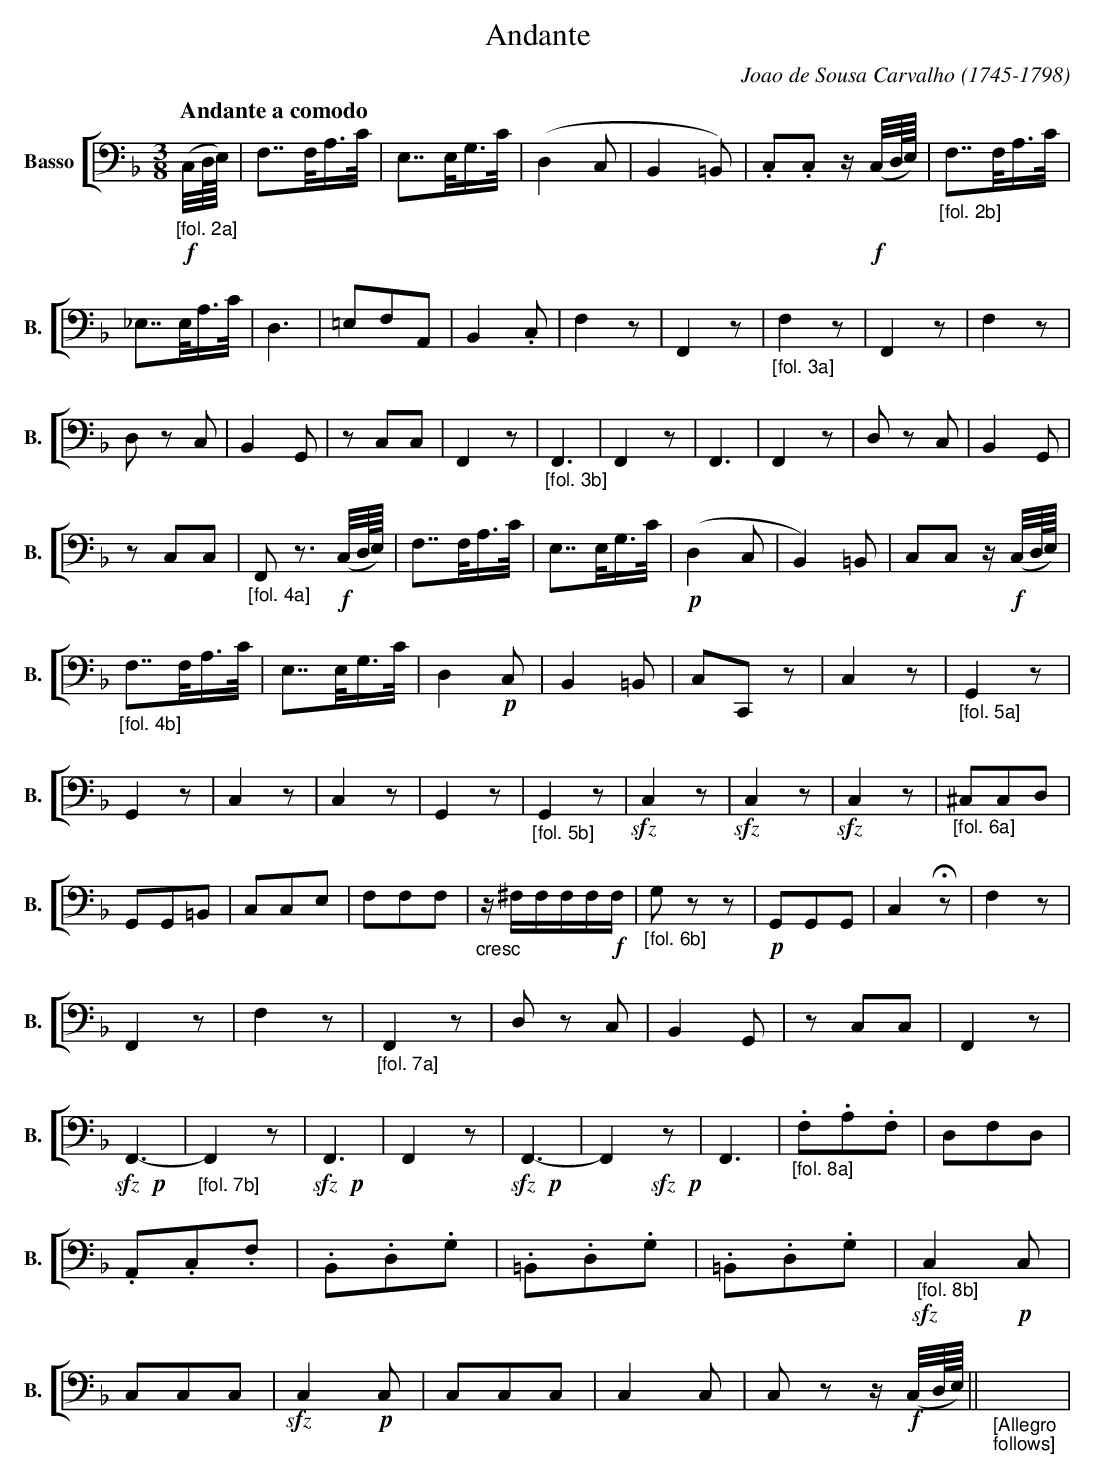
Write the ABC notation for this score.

X:1
T:Andante
C:Joao de Sousa Carvalho (1745-1798)
M:3/8
L:1/8
K:F
V: 9 clef=bass name="Basso" sname="B."
%%staves [ 9 ]
   [Q:"Andante a comodo"] \
"_[fol. 2a]"!f!(C,//D,///E,///) | F,>>F,A,/>C/ |  E,>>E,G,/>C/ | (D,2C,|B,,2=B,,)| .C,.C, z/!f!(C,//D,///E,///) | \
"_[fol. 2b]" F,>>F,A,/>C/ | _E,>>E,A,/>C/ | D,3 | =E,F,A,, | B,,2.C, | F,2z | F,,2z | \
"_[fol. 3a]" F,2z| F,,2z|  F,2z | D, z C,| B,,2G,, |  z C,C,| F,,2z | \
"_[fol. 3b]" F,,3|F,,2z| F,,3| F,,2z| D, z C,| B,,2G,,| zC,C,| \
"_[fol. 4a]" F,,z3/2 !f!(C,//D,///E,///) | F,>>F,A,/>C/ | E,>>E,G,/>C/ | !p!(D,2C, | B,,2)=B,,|C,C, z/!f!(C,//D,///E,///) | \
"_[fol. 4b]" F,>>F,A,/>C/ | E,>>E,G,/>C/ | D,2!p!C,|B,,2=B,,| C,C,,z | C,2z | \
"_[fol. 5a]" G,,2z |G,,2z|C,2z|C,2z|G,,2z| \
"_[fol. 5b]" G,,2z | !sfz! C,2z | !sfz! C,2z | !sfz! C,2z | \
"_[fol. 6a]" ^C,C,D,|G,,G,,=B,,|C,C,E,|F,F,F,| "_cresc" z/^F,/F,/F,/F,/!f!F,/| \
"_[fol. 6b]" G,zz  | !p!G,,G,,G,,| C,2!fermata!z|F,2z|F,,2z|F,2z| \
"_[fol. 7a]" F,,2z | D, z C,| B,,2G,,| zC,C,| F,,2z| !sfz!!p!F,,3- |  \
"_[fol. 7b]" F,,2z | !sfz!!p!F,,3 | F,,2z | !sfz!!p!F,,3- | F,,2!sfz!!p!z | F,,3 | \
"_[fol. 8a]" .F,.A,.F, | D,F,D, | .A,,.C,.F, | .B,,.D,.G, | .=B,,.D,.G, | .=B,,.D,.G, | \
"_[fol. 8b]" !sfz!C,2!p!C, | C,C,C, | !sfz!C,2!p!C, | C,C,C, | C,2C, | C,  zz/ !f! (C,//D,///E,///) \
   || "_[Allegro;follows]"  X | \
